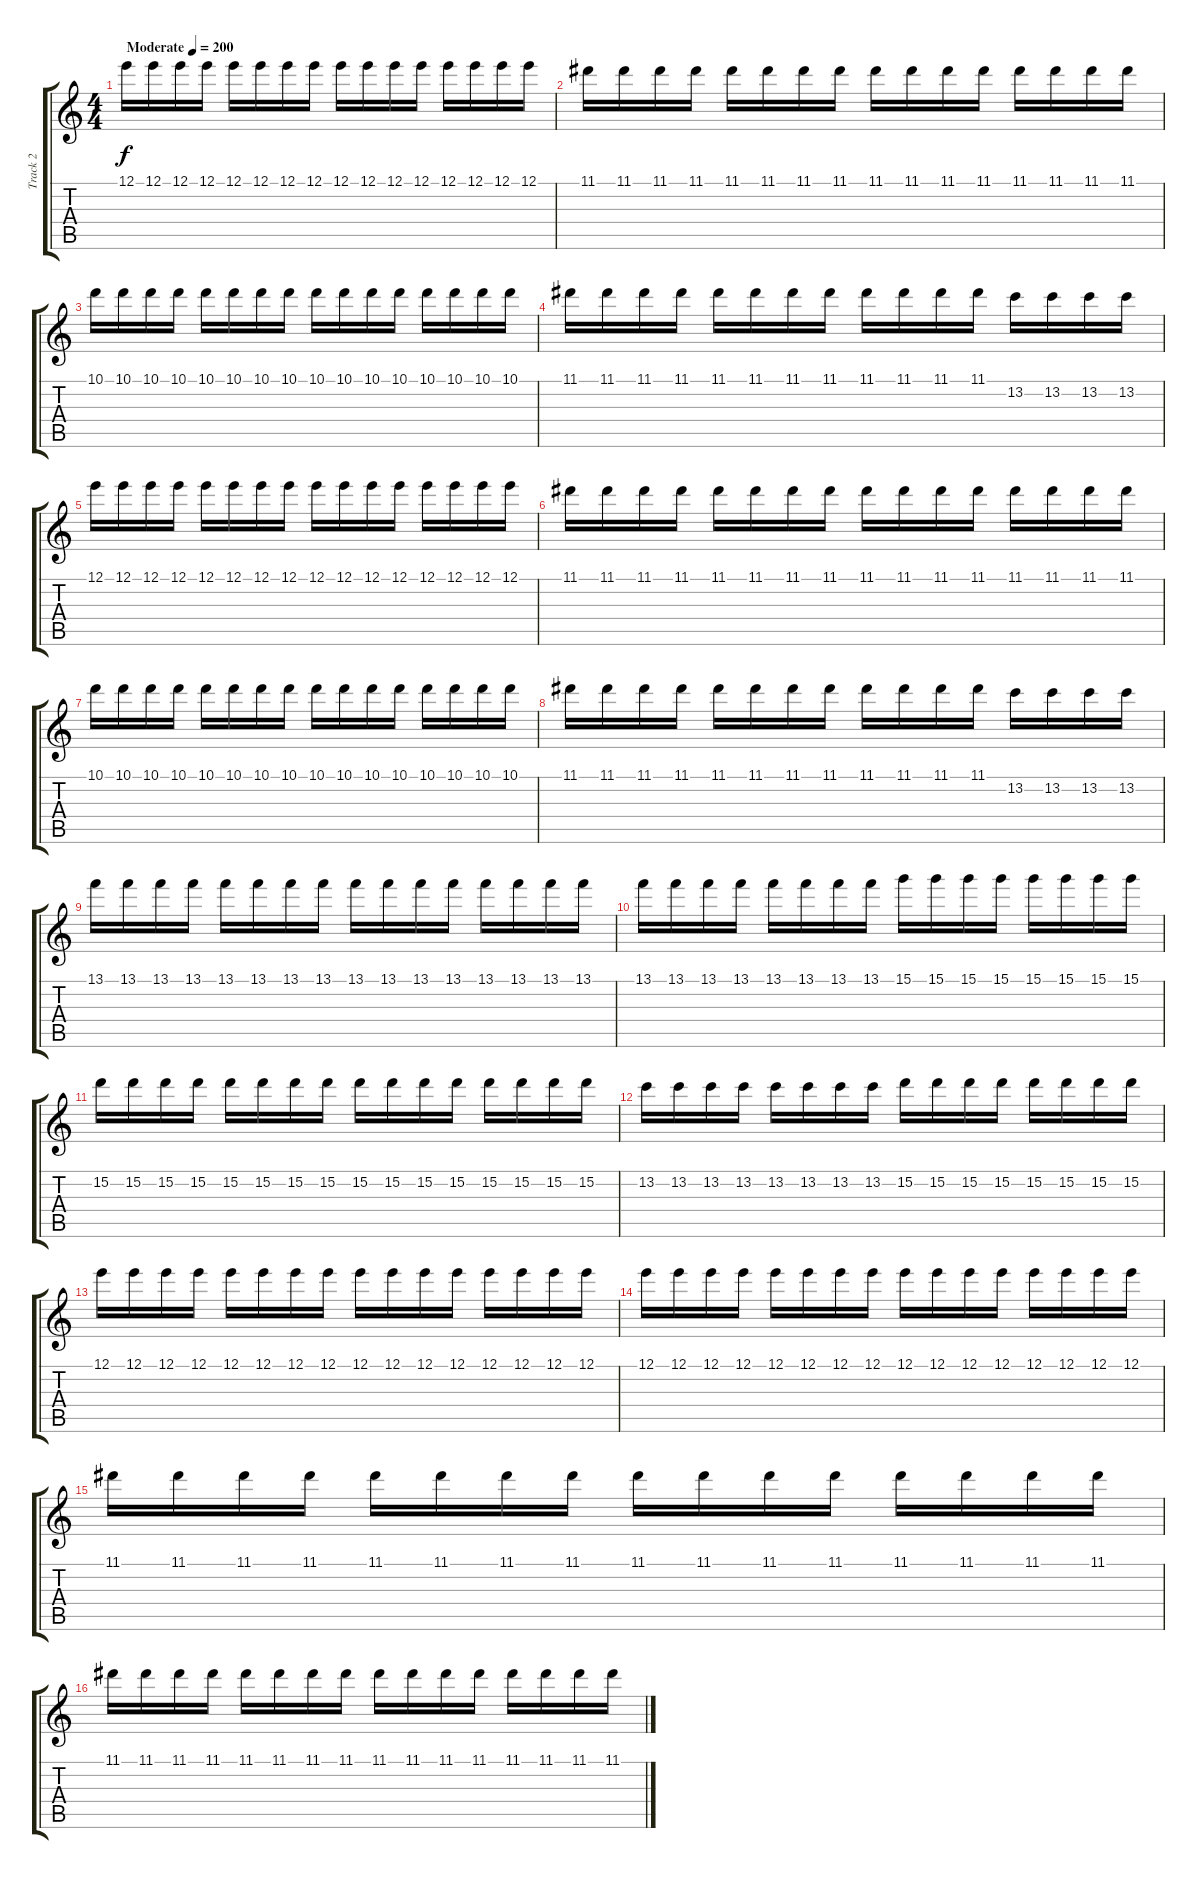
\track ("Track 2" "Track 2") {instrument electricguitarclean}
\staff {score tabs}
\tuning (E4 B3 G3 D3 A2 E2) {hide}
\ts (4 4)
\tempo (200 "Moderate")
\clef g2
\ks c
12.1.16{dy f instrument electricguitarclean} 12.1.16 12.1.16 12.1.16 12.1.16 12.1.16 12.1.16 12.1.16 12.1.16 12.1.16 12.1.16 12.1.16 12.1.16 12.1.16 12.1.16 12.1.16 |
11.1.16 11.1.16 11.1.16 11.1.16 11.1.16 11.1.16 11.1.16 11.1.16 11.1.16 11.1.16 11.1.16 11.1.16 11.1.16 11.1.16 11.1.16 11.1.16 |
10.1.16 10.1.16 10.1.16 10.1.16 10.1.16 10.1.16 10.1.16 10.1.16 10.1.16 10.1.16 10.1.16 10.1.16 10.1.16 10.1.16 10.1.16 10.1.16 |
11.1.16 11.1.16 11.1.16 11.1.16 11.1.16 11.1.16 11.1.16 11.1.16 11.1.16 11.1.16 11.1.16 11.1.16 13.2.16 13.2.16 13.2.16 13.2.16 |
12.1.16 12.1.16 12.1.16 12.1.16 12.1.16 12.1.16 12.1.16 12.1.16 12.1.16 12.1.16 12.1.16 12.1.16 12.1.16 12.1.16 12.1.16 12.1.16 |
11.1.16 11.1.16 11.1.16 11.1.16 11.1.16 11.1.16 11.1.16 11.1.16 11.1.16 11.1.16 11.1.16 11.1.16 11.1.16 11.1.16 11.1.16 11.1.16 |
10.1.16 10.1.16 10.1.16 10.1.16 10.1.16 10.1.16 10.1.16 10.1.16 10.1.16 10.1.16 10.1.16 10.1.16 10.1.16 10.1.16 10.1.16 10.1.16 |
11.1.16 11.1.16 11.1.16 11.1.16 11.1.16 11.1.16 11.1.16 11.1.16 11.1.16 11.1.16 11.1.16 11.1.16 13.2.16 13.2.16 13.2.16 13.2.16 |
13.1.16 13.1.16 13.1.16 13.1.16 13.1.16 13.1.16 13.1.16 13.1.16 13.1.16 13.1.16 13.1.16 13.1.16 13.1.16 13.1.16 13.1.16 13.1.16 |
13.1.16 13.1.16 13.1.16 13.1.16 13.1.16 13.1.16 13.1.16 13.1.16 15.1.16 15.1.16 15.1.16 15.1.16 15.1.16 15.1.16 15.1.16 15.1.16 |
15.2.16 15.2.16 15.2.16 15.2.16 15.2.16 15.2.16 15.2.16 15.2.16 15.2.16 15.2.16 15.2.16 15.2.16 15.2.16 15.2.16 15.2.16 15.2.16 |
13.2.16 13.2.16 13.2.16 13.2.16 13.2.16 13.2.16 13.2.16 13.2.16 15.2.16 15.2.16 15.2.16 15.2.16 15.2.16 15.2.16 15.2.16 15.2.16 |
12.1.16 12.1.16 12.1.16 12.1.16 12.1.16 12.1.16 12.1.16 12.1.16 12.1.16 12.1.16 12.1.16 12.1.16 12.1.16 12.1.16 12.1.16 12.1.16 |
12.1.16 12.1.16 12.1.16 12.1.16 12.1.16 12.1.16 12.1.16 12.1.16 12.1.16 12.1.16 12.1.16 12.1.16 12.1.16 12.1.16 12.1.16 12.1.16 |
11.1.16 11.1.16 11.1.16 11.1.16 11.1.16 11.1.16 11.1.16 11.1.16 11.1.16 11.1.16 11.1.16 11.1.16 11.1.16 11.1.16 11.1.16 11.1.16 |
11.1.16 11.1.16 11.1.16 11.1.16 11.1.16 11.1.16 11.1.16 11.1.16 11.1.16 11.1.16 11.1.16 11.1.16 11.1.16 11.1.16 11.1.16 11.1.16
